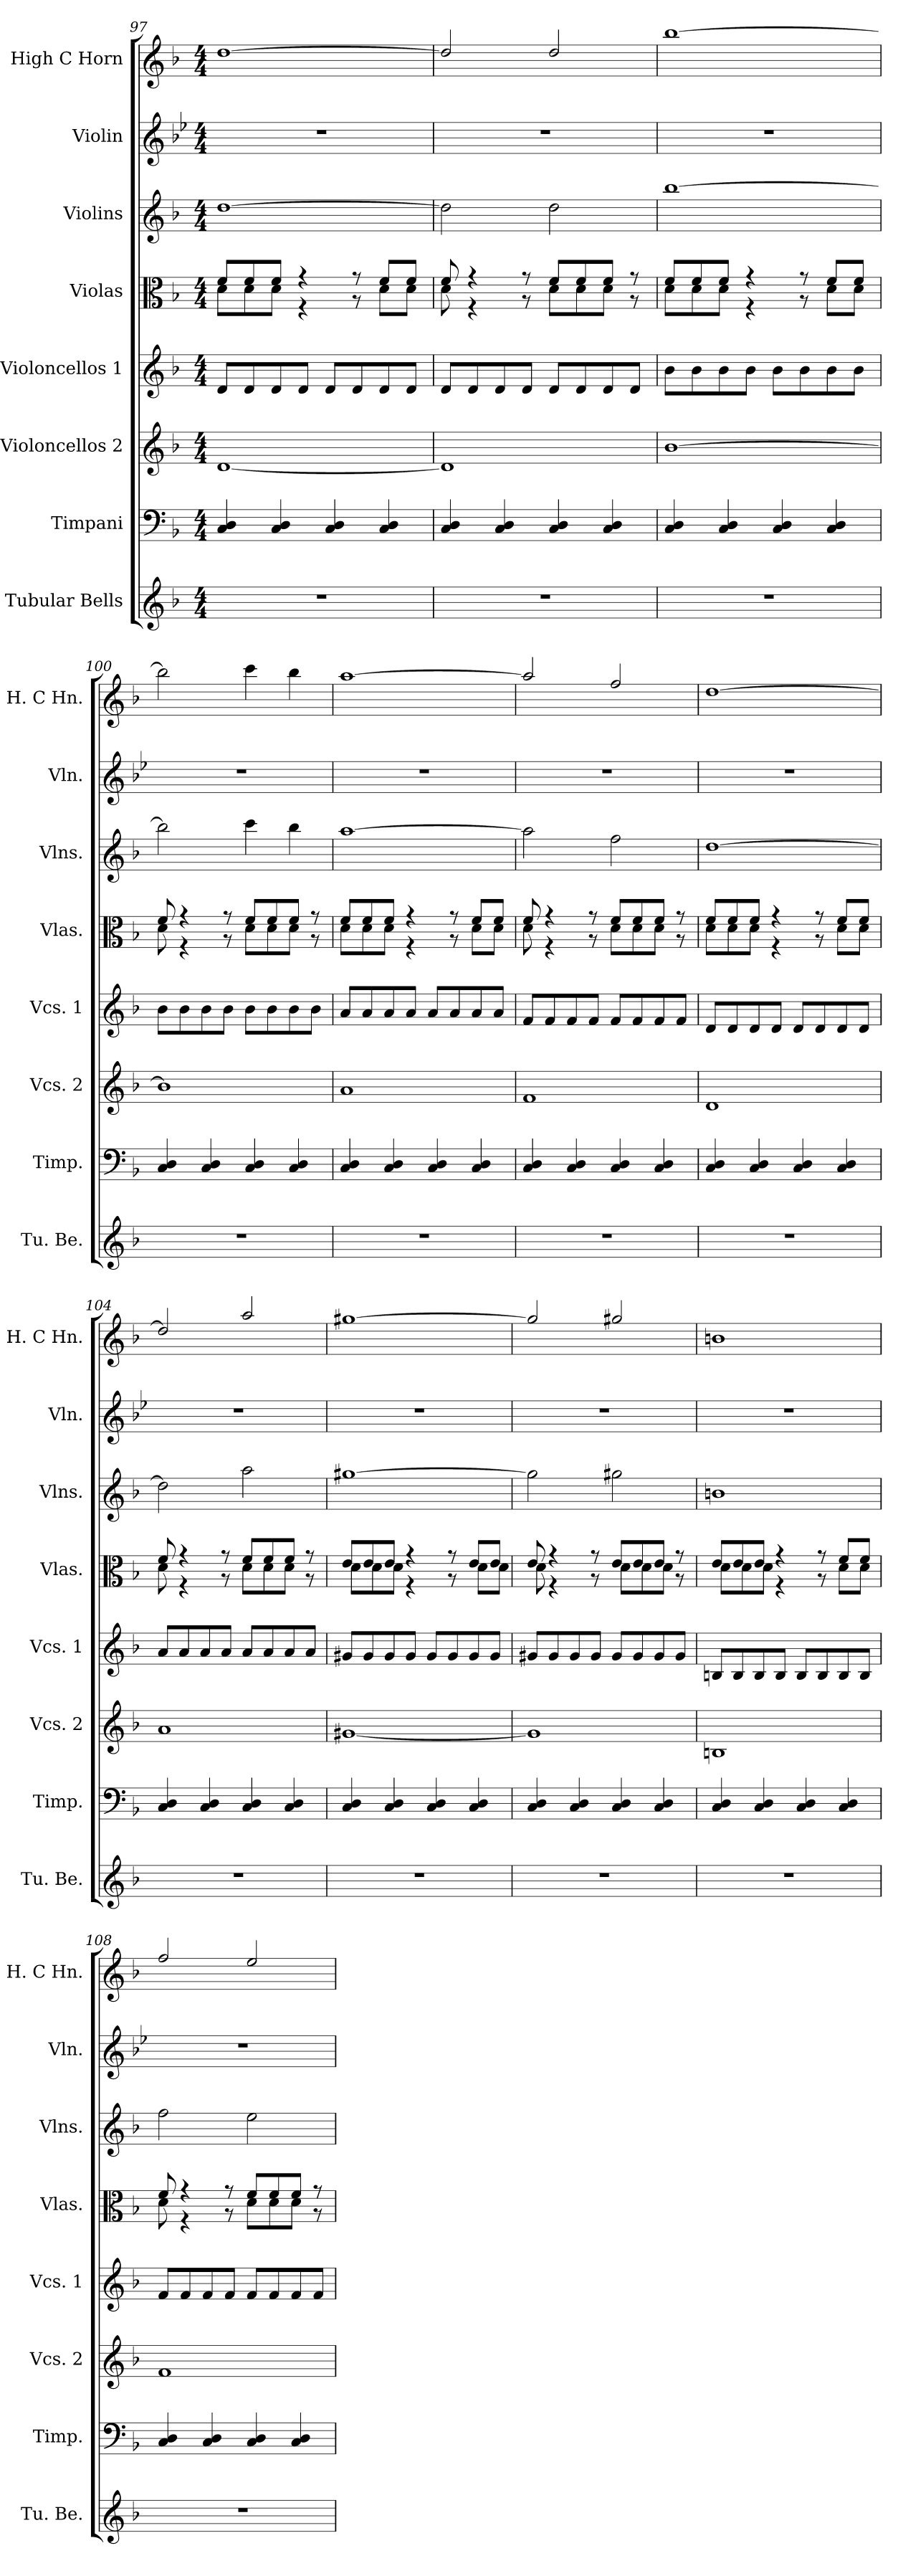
**kern	**kern	**kern	**kern	**kern	**kern	**kern	**kern
*part8	*part7	*part6	*part5	*part4	*part3	*part2	*part1
*staff8	*staff7	*staff6	*staff5	*staff4	*staff3	*staff2	*staff1
*I"Tubular Bells	*I"Timpani	*I"Violoncellos 2	*I"Violoncellos 1	*I"Violas	*I"Violins	*I"Violin	*I"High C Horn
*I'Tu. Be.	*I'Timp.	*I'Vcs. 2	*I'Vcs. 1	*I'Vlas.	*I'Vlns.	*I'Vln.	*I'H. C Hn.
!!LO:PB:g=z
*clefG2	*clefF4	*clefG2	*clefG2	*clefC3	*clefG2	*clefG2	*clefG2
*	*	*	*	*	*	*	*ITrd7c12
*k[b-]	*k[b-]	*k[b-]	*k[b-]	*k[b-]	*k[b-]	*k[b-e-]	*k[b-]
*M4/4	*M4/4	*M4/4	*M4/4	*M4/4	*M4/4	*M4/4	*M4/4
=97	=97	=97	=97	=97	=97	=97	=97
*	*	*	*	*^	*	*	*
1r	4C/ 4D/	[1d	8d/L	8f/L	8d\L	[1dd	1r	[1d
.	.	.	8d/	8f/	8d\	.	.	.
.	4C/ 4D/	.	8d/	8f/J	8d\J	.	.	.
.	.	.	8d/J	4r	4r	.	.	.
.	4C/ 4D/	.	8d/L	.	.	.	.	.
.	.	.	8d/	8r	8r	.	.	.
.	4C/ 4D/	.	8d/	8f/L	8d\L	.	.	.
.	.	.	8d/J	8f/J	8d\J	.	.	.
=98	=98	=98	=98	=98	=98	=98	=98	=98
1r	4C/ 4D/	1d]	8d/L	8f/	8d\	2dd\]	1r	2d/]
.	.	.	8d/	4r	4r	.	.	.
.	4C/ 4D/	.	8d/	.	.	.	.	.
.	.	.	8d/J	8r	8r	.	.	.
.	4C/ 4D/	.	8d/L	8f/L	8d\L	2dd\	.	2d/
.	.	.	8d/	8f/	8d\	.	.	.
.	4C/ 4D/	.	8d/	8f/J	8d\J	.	.	.
.	.	.	8d/J	8r	8r	.	.	.
=99	=99	=99	=99	=99	=99	=99	=99	=99
1r	4C/ 4D/	[1b-	8b-\L	8f/L	8d\L	[1bb-	1r	[1b-
.	.	.	8b-\	8f/	8d\	.	.	.
.	4C/ 4D/	.	8b-\	8f/J	8d\J	.	.	.
.	.	.	8b-\J	4r	4r	.	.	.
.	4C/ 4D/	.	8b-\L	.	.	.	.	.
.	.	.	8b-\	8r	8r	.	.	.
.	4C/ 4D/	.	8b-\	8f/L	8d\L	.	.	.
.	.	.	8b-\J	8f/J	8d\J	.	.	.
=100	=100	=100	=100	=100	=100	=100	=100	=100
1r	4C/ 4D/	1b-]	8b-\L	8f/	8d\	2bb-\]	1r	2b-\]
.	.	.	8b-\	4r	4r	.	.	.
.	4C/ 4D/	.	8b-\	.	.	.	.	.
.	.	.	8b-\J	8r	8r	.	.	.
.	4C/ 4D/	.	8b-\L	8f/L	8d\L	4ccc\	.	4cc\
.	.	.	8b-\	8f/	8d\	.	.	.
.	4C/ 4D/	.	8b-\	8f/J	8d\J	4bb-\	.	4b-\
.	.	.	8b-\J	8r	8r	.	.	.
!!LO:PB:g=z
=101	=101	=101	=101	=101	=101	=101	=101	=101
1r	4C/ 4D/	1a	8a/L	8f/L	8d\L	[1aa	1r	[1a
.	.	.	8a/	8f/	8d\	.	.	.
.	4C/ 4D/	.	8a/	8f/J	8d\J	.	.	.
.	.	.	8a/J	4r	4r	.	.	.
.	4C/ 4D/	.	8a/L	.	.	.	.	.
.	.	.	8a/	8r	8r	.	.	.
.	4C/ 4D/	.	8a/	8f/L	8d\L	.	.	.
.	.	.	8a/J	8f/J	8d\J	.	.	.
=102	=102	=102	=102	=102	=102	=102	=102	=102
1r	4C/ 4D/	1f	8f/L	8f/	8d\	2aa\]	1r	2a/]
.	.	.	8f/	4r	4r	.	.	.
.	4C/ 4D/	.	8f/	.	.	.	.	.
.	.	.	8f/J	8r	8r	.	.	.
.	4C/ 4D/	.	8f/L	8f/L	8d\L	2ff\	.	2f/
.	.	.	8f/	8f/	8d\	.	.	.
.	4C/ 4D/	.	8f/	8f/J	8d\J	.	.	.
.	.	.	8f/J	8r	8r	.	.	.
=103	=103	=103	=103	=103	=103	=103	=103	=103
1r	4C/ 4D/	1d	8d/L	8f/L	8d\L	[1dd	1r	[1d
.	.	.	8d/	8f/	8d\	.	.	.
.	4C/ 4D/	.	8d/	8f/J	8d\J	.	.	.
.	.	.	8d/J	4r	4r	.	.	.
.	4C/ 4D/	.	8d/L	.	.	.	.	.
.	.	.	8d/	8r	8r	.	.	.
.	4C/ 4D/	.	8d/	8f/L	8d\L	.	.	.
.	.	.	8d/J	8f/J	8d\J	.	.	.
=104	=104	=104	=104	=104	=104	=104	=104	=104
1r	4C/ 4D/	1a	8a/L	8f/	8d\	2dd\]	1r	2d/]
.	.	.	8a/	4r	4r	.	.	.
.	4C/ 4D/	.	8a/	.	.	.	.	.
.	.	.	8a/J	8r	8r	.	.	.
.	4C/ 4D/	.	8a/L	8f/L	8d\L	2aa\	.	2a/
.	.	.	8a/	8f/	8d\	.	.	.
.	4C/ 4D/	.	8a/	8f/J	8d\J	.	.	.
.	.	.	8a/J	8r	8r	.	.	.
!!LO:PB:g=z
=105	=105	=105	=105	=105	=105	=105	=105	=105
1r	4C/ 4D/	[1g#X	8g#X/L	8e/L	8d\L	[1gg#X	1r	[1g#X
.	.	.	8g#/	8e/	8d\	.	.	.
.	4C/ 4D/	.	8g#/	8e/J	8d\J	.	.	.
.	.	.	8g#/J	4r	4r	.	.	.
.	4C/ 4D/	.	8g#/L	.	.	.	.	.
.	.	.	8g#/	8r	8r	.	.	.
.	4C/ 4D/	.	8g#/	8e/L	8d\L	.	.	.
.	.	.	8g#/J	8e/J	8d\J	.	.	.
=106	=106	=106	=106	=106	=106	=106	=106	=106
1r	4C/ 4D/	1g#]	8g#X/L	8e/	8d\	2gg#\]	1r	2g#/]
.	.	.	8g#/	4r	4r	.	.	.
.	4C/ 4D/	.	8g#/	.	.	.	.	.
.	.	.	8g#/J	8r	8r	.	.	.
.	4C/ 4D/	.	8g#/L	8e/L	8d\L	2gg#X\	.	2g#X/
.	.	.	8g#/	8e/	8d\	.	.	.
.	4C/ 4D/	.	8g#/	8e/J	8d\J	.	.	.
.	.	.	8g#/J	8r	8r	.	.	.
=107	=107	=107	=107	=107	=107	=107	=107	=107
1r	4C/ 4D/	1Bn	8Bn/L	8e/L	8d\L	1bn	1r	1Bn
.	.	.	8B/	8e/	8d\	.	.	.
.	4C/ 4D/	.	8B/	8e/J	8d\J	.	.	.
.	.	.	8B/J	4r	4r	.	.	.
.	4C/ 4D/	.	8B/L	.	.	.	.	.
.	.	.	8B/	8r	8r	.	.	.
.	4C/ 4D/	.	8B/	8f/L	8d\L	.	.	.
.	.	.	8B/J	8f/J	8d\J	.	.	.
!!LO:PB:g=z
=108	=108	=108	=108	=108	=108	=108	=108	=108
1r	4C/ 4D/	1f	8f/L	8f/	8d\	2ff\	1r	2f/
.	.	.	8f/	4r	4r	.	.	.
.	4C/ 4D/	.	8f/	.	.	.	.	.
.	.	.	8f/J	8r	8r	.	.	.
.	4C/ 4D/	.	8f/L	8f/L	8d\L	2ee\	.	2e/
.	.	.	8f/	8f/	8d\	.	.	.
.	4C/ 4D/	.	8f/	8f/J	8d\J	.	.	.
.	.	.	8f/J	8r	8r	.	.	.
*	*	*	*	*v	*v	*	*	*
=	=	=	=	=	=	=	=
*-	*-	*-	*-	*-	*-	*-	*-
